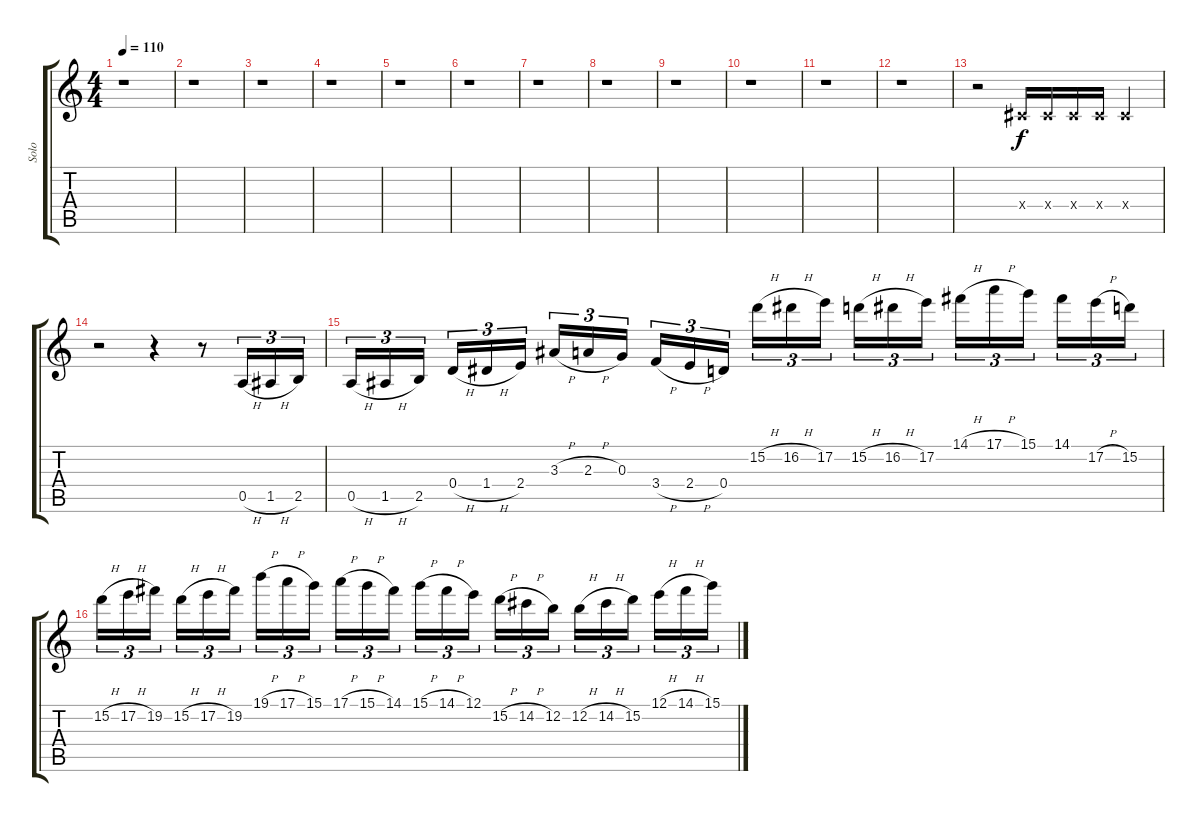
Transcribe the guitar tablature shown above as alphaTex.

\track ("Solo" "Solo") {instrument overdrivenguitar}
\staff {score tabs}
\tuning (E4 B3 G3 D3 A2 E2) {hide}
\ts (4 4)
\tempo 110
\clef g2
\ks c
r.1{dy f} |
r.1 |
r.1 |
r.1 |
r.1 |
r.1 |
r.1 |
r.1 |
r.1 |
r.1 |
r.1 |
r.1 |
r.2 -1.4{x}.16 -1.4{x}.16 -1.4{x}.16 -1.4{x}.16 -1.4{x}.4 |
r.2 r.4 r.8 0.5{h}.16{tu (3 2)} 1.5{h}.16{tu (3 2)} 2.5.16{tu (3 2)} |
0.5{h}.16{tu (3 2)} 1.5{h}.16{tu (3 2)} 2.5.16{tu (3 2)} 0.4{h}.16{tu (3 2)} 1.4{h}.16{tu (3 2)} 2.4.16{tu (3 2)} 3.3{h}.16{tu (3 2)} 2.3{h}.16{tu (3 2)} 0.3.16{tu (3 2)} 3.4{h}.16{tu (3 2)} 2.4{h}.16{tu (3 2)} 0.4.16{tu (3 2)} 15.2{h}.16{tu (3 2)} 16.2{h}.16{tu (3 2)} 17.2.16{tu (3 2)} 15.2{h}.16{tu (3 2)} 16.2{h}.16{tu (3 2)} 17.2.16{tu (3 2)} 14.1{h}.16{tu (3 2)} 17.1{h}.16{tu (3 2)} 15.1.16{tu (3 2)} 14.1.16{tu (3 2)} 17.2{h}.16{tu (3 2)} 15.2.16{tu (3 2)} |
15.2{h}.16{tu (3 2)} 17.2{h}.16{tu (3 2)} 19.2.16{tu (3 2)} 15.2{h}.16{tu (3 2)} 17.2{h}.16{tu (3 2)} 19.2.16{tu (3 2)} 19.1{h}.16{tu (3 2)} 17.1{h}.16{tu (3 2)} 15.1.16{tu (3 2)} 17.1{h}.16{tu (3 2)} 15.1{h}.16{tu (3 2)} 14.1.16{tu (3 2)} 15.1{h}.16{tu (3 2)} 14.1{h}.16{tu (3 2)} 12.1.16{tu (3 2)} 15.2{h}.16{tu (3 2)} 14.2{h}.16{tu (3 2)} 12.2.16{tu (3 2)} 12.2{h}.16{tu (3 2)} 14.2{h}.16{tu (3 2)} 15.2.16{tu (3 2)} 12.1{h}.16{tu (3 2)} 14.1{h}.16{tu (3 2)} 15.1.16{tu (3 2)}
